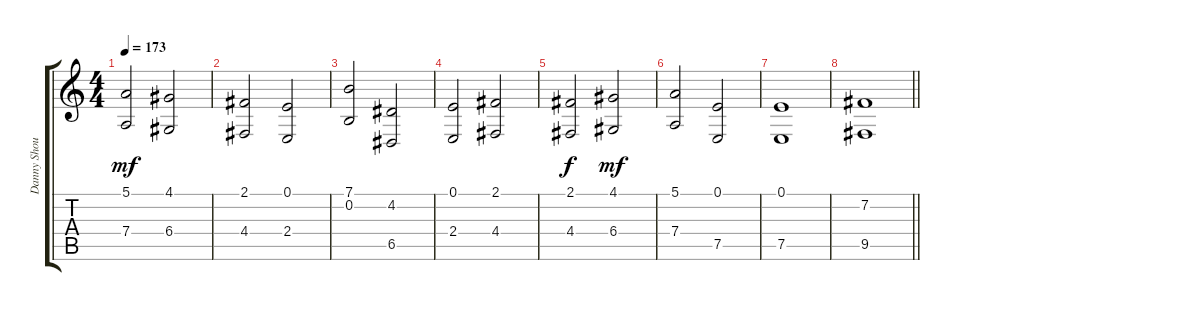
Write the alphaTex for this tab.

\track ("Danny Shouman" "Danny Shou") {instrument lead1square}
\staff {score tabs}
\tuning (E4 B3 G3 D3 A2 E2) {hide}
\ts (4 4)
\tempo 173
\clef g2
\ks c
(5.1 7.4).2{dy mf} (4.1 6.4).2 |
(2.1 4.4).2 (0.1 2.4).2 |
(7.1 0.2).2 (4.2 6.5).2 |
(0.1 2.4).2 (2.1 4.4).2 |
(2.1 4.4).2{dy f} (4.1 6.4).2{dy mf} |
(5.1 7.4).2 (0.1 7.5).2 |
(0.1 7.5).1 |
\barLineRight lightlight
(7.2 9.5).1
